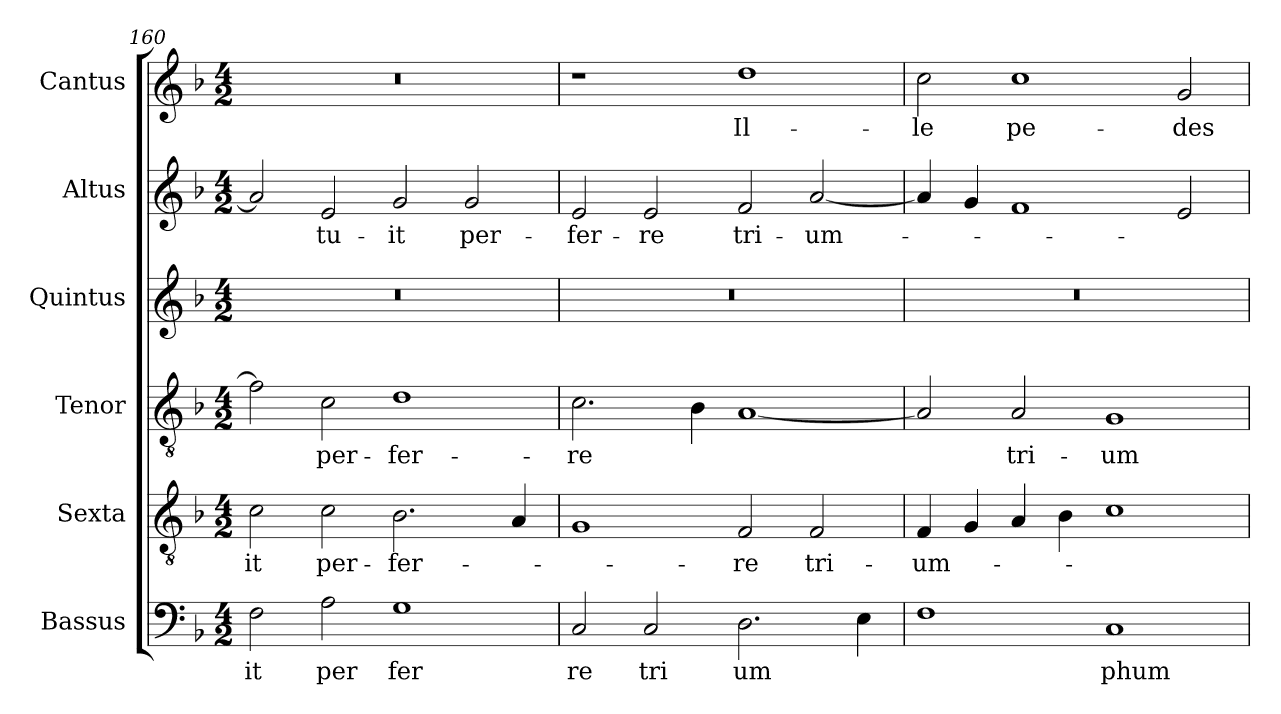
**kern	**text	**kern	**text	**kern	**text	**kern	**kern	**text	**kern	**text
*part6	*part6	*part5	*part5	*part4	*part4	*part3	*part2	*part2	*part1	*part1
*staff6	*staff6	*staff5	*staff5	*staff4	*staff4	*staff3	*staff2	*staff2	*staff1	*staff1
*I"Bassus	*	*I"Sexta	*	*I"Tenor	*	*I"Quintus	*I"Altus	*	*I"Cantus	*
*I'Bassus	*	*I'Sexta	*	*I'Tenor	*	*I'Quintus	*I'Altus	*	*I'Cantus	*
*clefF4	*	*clefGv2	*	*clefGv2	*	*clefG2	*clefG2	*	*clefG2	*
*k[b-]	*	*k[b-]	*	*k[b-]	*	*k[b-]	*k[b-]	*	*k[b-]	*
*F:	*	*F:	*	*F:	*	*F:	*F:	*	*F:	*
*M4/2	*	*M4/2	*	*M4/2	*	*M4/2	*M4/2	*	*M4/2	*
=160	=160	=160	=160	=160	=160	=160	=160	=160	=160	=160
!	!LO:LY:b:cj	!	!LO:LY:b:cj	!	!	!	!	!	!	!
2F\	it	2c\	-it	2f\]	.	0r	2a/]	.	0r	.
!	!LO:LY:b:cj	!	!LO:LY:b:cj	!	!LO:LY:b:cj	!	!	!LO:LY:b:cj	!	!
2A\	per	2c\	per-	2c\	per-	.	2e/	-tu-	.	.
!	!LO:LY:b:cj	!	!LO:LY:b	!	!LO:LY:b:cj	!	!	!LO:LY:b:cj	!	!
1G	fer	2.B-\	-fer-	1d	-fer-	.	2g/	-it	.	.
!	!	!	!	!	!	!	!	!LO:LY:b:cj	!	!
.	.	.	.	.	.	.	2g/	per-	.	.
.	.	4A/	.	.	.	.	.	.	.	.
=161	=161	=161	=161	=161	=161	=161	=161	=161	=161	=161
!	!LO:LY:b:cj	!	!	!	!LO:LY:b:cj	!	!	!LO:LY:b:cj	!	!
2C/	re	1G	.	2.c\	-re	0r	2e/	-fer-	1r	.
!	!LO:LY:b:cj	!	!	!	!	!	!	!LO:LY:b:cj	!	!
2C/	tri	.	.	.	.	.	2e/	-re	.	.
.	.	.	.	4B-\	.	.	.	.	.	.
!	!LO:LY:b	!	!LO:LY:b:cj	!	!	!	!	!LO:LY:b:cj	!	!LO:LY:b:cj
2.D\	um	2F/	-re	[<1A	.	.	2f/	tri-	1dd	Il-
!	!	!	!LO:LY:b:cj	!	!	!	!	!LO:LY:b	!	!
.	.	2F/	tri-	.	.	.	[<2a/	-um-	.	.
4E\	.	.	.	.	.	.	.	.	.	.
=162	=162	=162	=162	=162	=162	=162	=162	=162	=162	=162
!	!	!	!LO:LY:b	!	!	!	!	!	!	!LO:LY:b:cj
1F	.	4F/	-um-	2A/]	.	0r	4a/]	.	2cc\	-le
.	.	4G/	.	.	.	.	4g/	.	.	.
!	!	!	!	!	!LO:LY:b:cj	!	!	!	!	!LO:LY:b:cj
.	.	4A/	.	2A/	tri-	.	1f	.	1cc	pe-
.	.	4B-\	.	.	.	.	.	.	.	.
!	!LO:LY:b:cj	!	!	!	!LO:LY:b:cj	!	!	!	!	!
1C	phum	1c	.	1G	-um-	.	.	.	.	.
!	!	!	!	!	!	!	!	!	!	!LO:LY:b:cj
.	.	.	.	.	.	.	2e/	.	2g/	-des
=	=	=	=	=	=	=	=	=	=	=
*-	*-	*-	*-	*-	*-	*-	*-	*-	*-	*-
